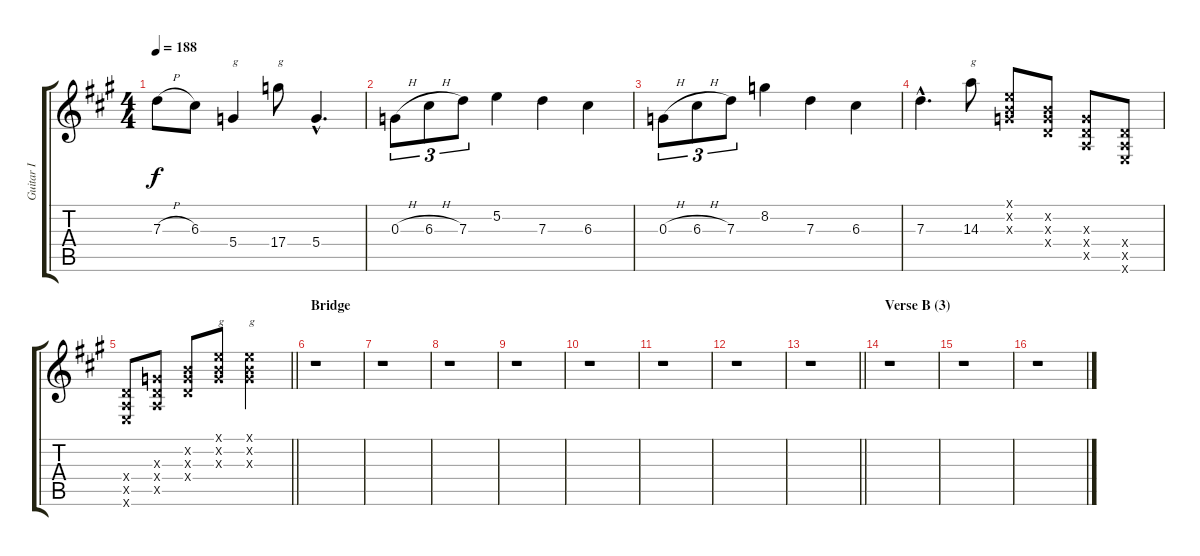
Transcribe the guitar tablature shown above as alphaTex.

\track ("Guitar I" "Guitar I") {instrument distortionguitar}
\staff {score tabs}
\tuning (E4 B3 G3 D3 A2 E2) {hide}
\ts (4 4)
\tempo 188
\clef g2
\ks a
7.3{h}.8{dy f} 6.3.8 5.4.4{txt "g"} 17.4.8{txt "g"} 5.4{hac}.4{d} |
0.3{h}.8{tu (3 2)} 6.3{h}.8{tu (3 2)} 7.3.8{tu (3 2)} 5.2.4 7.3.4 6.3.4 |
0.3{h}.8{tu (3 2)} 6.3{h}.8{tu (3 2)} 7.3.8{tu (3 2)} 8.2.4 7.3.4 6.3.4 |
7.3{hac}.4{d} 14.3.8{txt "g"} (0.1{x} 0.2{x} 0.3{x}).8 (0.2{x} 0.3{x} 0.4{x}).8 (0.3{x} 0.4{x} 0.5{x}).8 (0.4{x} 0.5{x} 0.6{x}).8 |
\barLineRight lightlight
(0.4{x} 0.5{x} 0.6{x}).8 (0.3{x} 0.4{x} 0.5{x}).8 (0.2{x} 0.3{x} 0.4{x}).8 (0.1{x} 0.2{x} 0.3{x}).8{txt "g"} (0.1{x} 0.2{x} 0.3{x}).2{txt "g"} |
\section ("" "Bridge")
r.1 |
r.1 |
r.1 |
r.1 |
r.1 |
r.1 |
r.1 |
\barLineRight lightlight
r.1 |
\section ("" "Verse B (3)")
r.1 |
r.1 |
r.1
